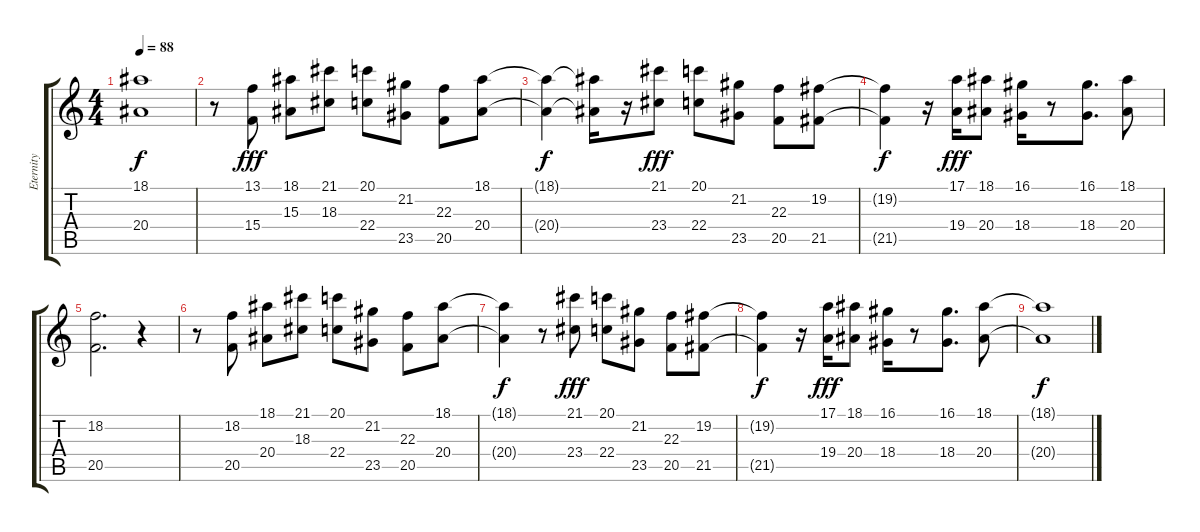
\track ("Eternity" "Eternity") {instrument flute}
\staff {score tabs}
\tuning (E4 B3 G3 D3 A2 E2) {hide}
\ts (4 4)
\tempo 88
\clef g2
\ks c
(18.1{t} 20.4{t}).1{dy f} |
r.8 (13.1 15.4).8{dy fff} (18.1 15.3).8 (21.1 18.3).8 (20.1 22.4).8 (21.2 23.5).8 (22.3 20.5).8 (18.1 20.4).8 |
(18.1{t} 20.4{t}).4{dy f} (18.1{t} 20.4{t}).16 r.16 (21.1 23.4).8{dy fff} (20.1 22.4).8 (21.2 23.5).8 (22.3 20.5).8 (19.2 21.5).8 |
(19.2{t} 21.5{t}).4{dy f} r.16 (17.1 19.4).16{dy fff} (18.1 20.4).8 (16.1 18.4).16 r.8 (16.1 18.4).8{d} (18.1 20.4).8 |
(18.2 20.5).2{d} r.4 |
r.8 (18.2 20.5).8 (18.1 20.4).8 (21.1 18.3).8 (20.1 22.4).8 (21.2 23.5).8 (22.3 20.5).8 (18.1 20.4).8 |
(18.1{t} 20.4{t}).4{dy f} r.8 (21.1 23.4).8{dy fff} (20.1 22.4).8 (21.2 23.5).8 (22.3 20.5).8 (19.2 21.5).8 |
(19.2{t} 21.5{t}).4{dy f} r.16 (17.1 19.4).16{dy fff} (18.1 20.4).8 (16.1 18.4).16 r.8 (16.1 18.4).8{d} (18.1 20.4).8 |
(18.1{t} 20.4{t}).1{dy f}
